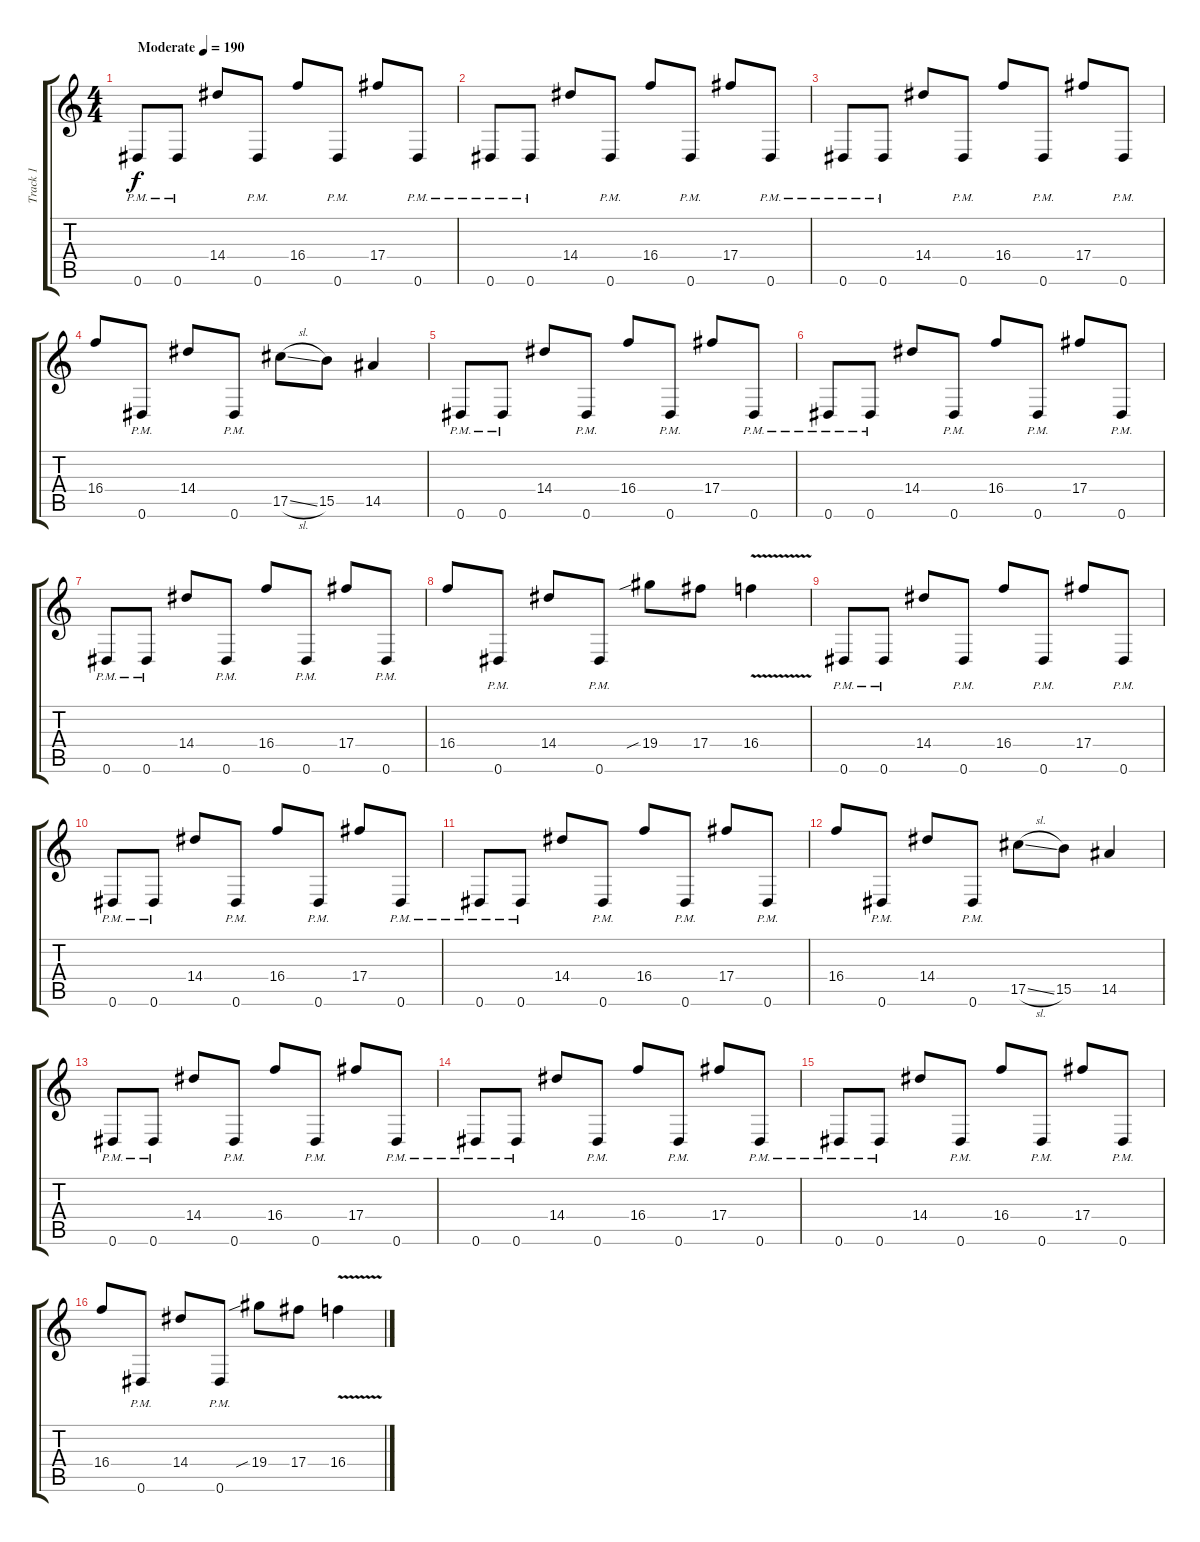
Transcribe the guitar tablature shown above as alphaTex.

\track ("Track 1" "Track 1") {instrument distortionguitar}
\staff {score tabs}
\tuning (Eb4 Bb3 Gb3 Db3 Ab2 Eb2) {hide}
\ts (4 4)
\tempo (190 "Moderate")
\clef g2
\ks c
0.6{pm}.8{dy f instrument distortionguitar} 0.6{pm}.8 14.4.8 0.6{pm}.8 16.4.8 0.6{pm}.8 17.4.8 0.6{pm}.8 |
0.6{pm}.8 0.6{pm}.8 14.4.8 0.6{pm}.8 16.4.8 0.6{pm}.8 17.4.8 0.6{pm}.8 |
0.6{pm}.8 0.6{pm}.8 14.4.8 0.6{pm}.8 16.4.8 0.6{pm}.8 17.4.8 0.6{pm}.8 |
16.4.8 0.6{pm}.8 14.4.8 0.6{pm}.8 17.5{sl}.8 15.5.8 14.5.4 |
0.6{pm}.8 0.6{pm}.8 14.4.8 0.6{pm}.8 16.4.8 0.6{pm}.8 17.4.8 0.6{pm}.8 |
0.6{pm}.8 0.6{pm}.8 14.4.8 0.6{pm}.8 16.4.8 0.6{pm}.8 17.4.8 0.6{pm}.8 |
0.6{pm}.8 0.6{pm}.8 14.4.8 0.6{pm}.8 16.4.8 0.6{pm}.8 17.4.8 0.6{pm}.8 |
16.4.8 0.6{pm}.8 14.4.8 0.6{pm}.8 19.4{sib}.8 17.4.8 16.4{v}.4 |
0.6{pm}.8 0.6{pm}.8 14.4.8 0.6{pm}.8 16.4.8 0.6{pm}.8 17.4.8 0.6{pm}.8 |
0.6{pm}.8 0.6{pm}.8 14.4.8 0.6{pm}.8 16.4.8 0.6{pm}.8 17.4.8 0.6{pm}.8 |
0.6{pm}.8 0.6{pm}.8 14.4.8 0.6{pm}.8 16.4.8 0.6{pm}.8 17.4.8 0.6{pm}.8 |
16.4.8 0.6{pm}.8 14.4.8 0.6{pm}.8 17.5{sl}.8 15.5.8 14.5.4 |
0.6{pm}.8 0.6{pm}.8 14.4.8 0.6{pm}.8 16.4.8 0.6{pm}.8 17.4.8 0.6{pm}.8 |
0.6{pm}.8 0.6{pm}.8 14.4.8 0.6{pm}.8 16.4.8 0.6{pm}.8 17.4.8 0.6{pm}.8 |
0.6{pm}.8 0.6{pm}.8 14.4.8 0.6{pm}.8 16.4.8 0.6{pm}.8 17.4.8 0.6{pm}.8 |
16.4.8 0.6{pm}.8 14.4.8 0.6{pm}.8 19.4{sib}.8 17.4.8 16.4{v}.4
